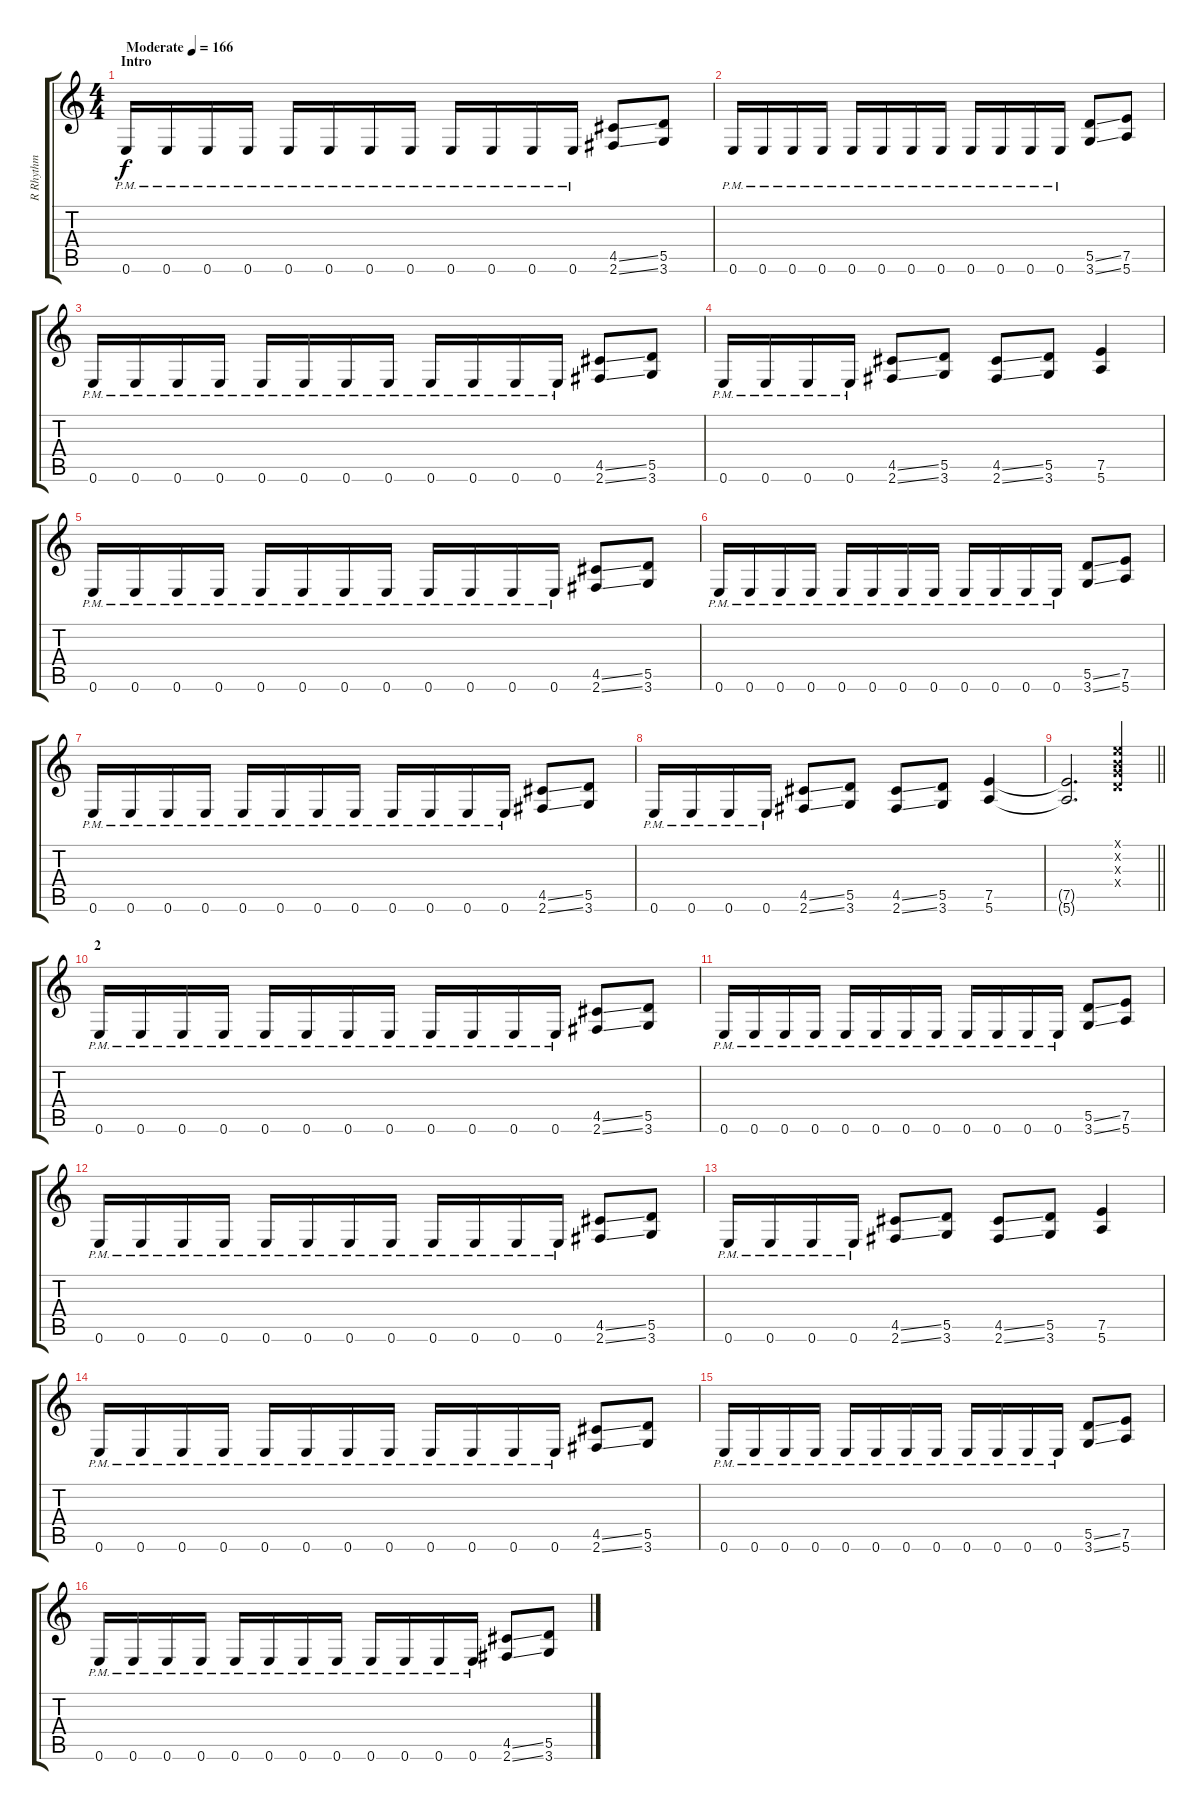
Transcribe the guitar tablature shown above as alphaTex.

\track ("R Rhythm" "R Rhythm") {instrument distortionguitar}
\staff {score tabs}
\tuning (E4 B3 G3 D3 A2 E2) {hide}
\ts (4 4)
\section ("" "Intro")
\tempo (166 "Moderate")
\clef g2
\ks c
0.6{pm}.16{dy f instrument distortionguitar} 0.6{pm}.16 0.6{pm}.16 0.6{pm}.16 0.6{pm}.16 0.6{pm}.16 0.6{pm}.16 0.6{pm}.16 0.6{pm}.16 0.6{pm}.16 0.6{pm}.16 0.6{pm}.16 (4.5{ss} 2.6{ss}).8 (5.5 3.6).8 |
0.6{pm}.16 0.6{pm}.16 0.6{pm}.16 0.6{pm}.16 0.6{pm}.16 0.6{pm}.16 0.6{pm}.16 0.6{pm}.16 0.6{pm}.16 0.6{pm}.16 0.6{pm}.16 0.6{pm}.16 (5.5{ss} 3.6{ss}).8 (7.5 5.6).8 |
0.6{pm}.16 0.6{pm}.16 0.6{pm}.16 0.6{pm}.16 0.6{pm}.16 0.6{pm}.16 0.6{pm}.16 0.6{pm}.16 0.6{pm}.16 0.6{pm}.16 0.6{pm}.16 0.6{pm}.16 (4.5{ss} 2.6{ss}).8 (5.5 3.6).8 |
0.6{pm}.16 0.6{pm}.16 0.6{pm}.16 0.6{pm}.16 (4.5{ss} 2.6{ss}).8 (5.5 3.6).8 (4.5{ss} 2.6{ss}).8 (5.5 3.6).8 (7.5 5.6).4 |
0.6{pm}.16 0.6{pm}.16 0.6{pm}.16 0.6{pm}.16 0.6{pm}.16 0.6{pm}.16 0.6{pm}.16 0.6{pm}.16 0.6{pm}.16 0.6{pm}.16 0.6{pm}.16 0.6{pm}.16 (4.5{ss} 2.6{ss}).8 (5.5 3.6).8 |
0.6{pm}.16 0.6{pm}.16 0.6{pm}.16 0.6{pm}.16 0.6{pm}.16 0.6{pm}.16 0.6{pm}.16 0.6{pm}.16 0.6{pm}.16 0.6{pm}.16 0.6{pm}.16 0.6{pm}.16 (5.5{ss} 3.6{ss}).8 (7.5 5.6).8 |
0.6{pm}.16 0.6{pm}.16 0.6{pm}.16 0.6{pm}.16 0.6{pm}.16 0.6{pm}.16 0.6{pm}.16 0.6{pm}.16 0.6{pm}.16 0.6{pm}.16 0.6{pm}.16 0.6{pm}.16 (4.5{ss} 2.6{ss}).8 (5.5 3.6).8 |
0.6{pm}.16 0.6{pm}.16 0.6{pm}.16 0.6{pm}.16 (4.5{ss} 2.6{ss}).8 (5.5 3.6).8 (4.5{ss} 2.6{ss}).8 (5.5 3.6).8 (7.5 5.6).4 |
\barLineRight lightlight
(7.5{t} 5.6{t}).2{d} (0.1{x} 0.2{x} 0.3{x} 0.4{x}).4 |
\section ("" "2")
0.6{pm}.16 0.6{pm}.16 0.6{pm}.16 0.6{pm}.16 0.6{pm}.16 0.6{pm}.16 0.6{pm}.16 0.6{pm}.16 0.6{pm}.16 0.6{pm}.16 0.6{pm}.16 0.6{pm}.16 (4.5{ss} 2.6{ss}).8 (5.5 3.6).8 |
0.6{pm}.16 0.6{pm}.16 0.6{pm}.16 0.6{pm}.16 0.6{pm}.16 0.6{pm}.16 0.6{pm}.16 0.6{pm}.16 0.6{pm}.16 0.6{pm}.16 0.6{pm}.16 0.6{pm}.16 (5.5{ss} 3.6{ss}).8 (7.5 5.6).8 |
0.6{pm}.16 0.6{pm}.16 0.6{pm}.16 0.6{pm}.16 0.6{pm}.16 0.6{pm}.16 0.6{pm}.16 0.6{pm}.16 0.6{pm}.16 0.6{pm}.16 0.6{pm}.16 0.6{pm}.16 (4.5{ss} 2.6{ss}).8 (5.5 3.6).8 |
0.6{pm}.16 0.6{pm}.16 0.6{pm}.16 0.6{pm}.16 (4.5{ss} 2.6{ss}).8 (5.5 3.6).8 (4.5{ss} 2.6{ss}).8 (5.5 3.6).8 (7.5 5.6).4 |
0.6{pm}.16 0.6{pm}.16 0.6{pm}.16 0.6{pm}.16 0.6{pm}.16 0.6{pm}.16 0.6{pm}.16 0.6{pm}.16 0.6{pm}.16 0.6{pm}.16 0.6{pm}.16 0.6{pm}.16 (4.5{ss} 2.6{ss}).8 (5.5 3.6).8 |
0.6{pm}.16 0.6{pm}.16 0.6{pm}.16 0.6{pm}.16 0.6{pm}.16 0.6{pm}.16 0.6{pm}.16 0.6{pm}.16 0.6{pm}.16 0.6{pm}.16 0.6{pm}.16 0.6{pm}.16 (5.5{ss} 3.6{ss}).8 (7.5 5.6).8 |
0.6{pm}.16 0.6{pm}.16 0.6{pm}.16 0.6{pm}.16 0.6{pm}.16 0.6{pm}.16 0.6{pm}.16 0.6{pm}.16 0.6{pm}.16 0.6{pm}.16 0.6{pm}.16 0.6{pm}.16 (4.5{ss} 2.6{ss}).8 (5.5 3.6).8
